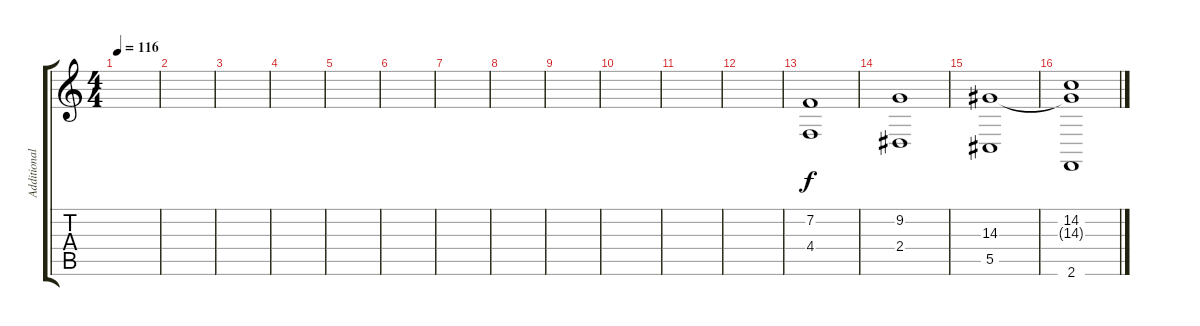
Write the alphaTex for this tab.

\track ("Additional Keyboard" "Additional") {instrument stringensemble1}
\staff {score tabs}
\tuning (Eb4 Bb3 Gb3 Db3 Ab2 Eb2) {hide}
\ts (4 4)
\tempo 116
\clef g2
\ks c
|
|
|
|
|
|
|
|
|
|
|
|
(7.2 4.4).1 |
(9.2 2.4).1 |
(14.3 5.5).1 |
(14.2 14.3{t} 2.6).1
